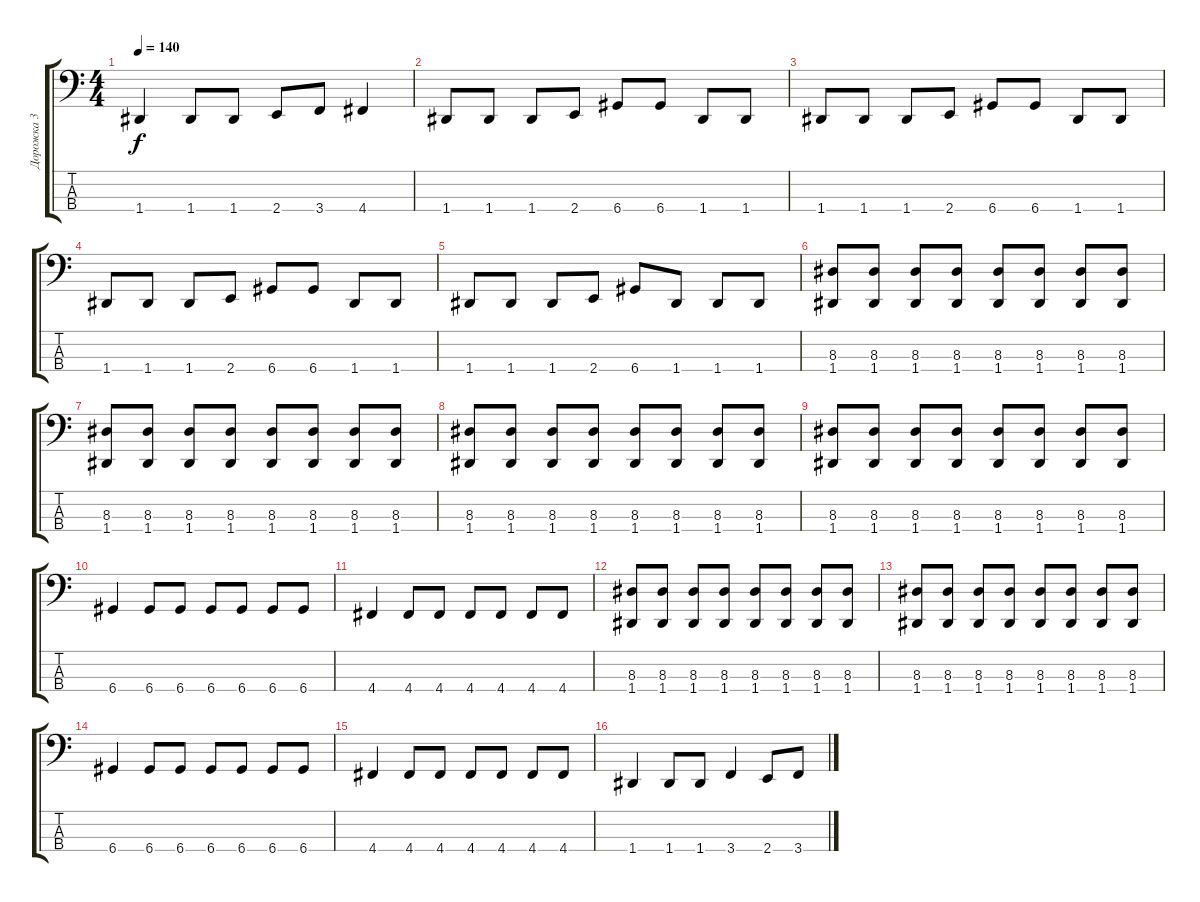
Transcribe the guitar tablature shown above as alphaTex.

\track ("Дорожка 3" "Дорожка 3") {instrument electricbasspick}
\staff {score tabs}
\tuning (F2 C2 G1 D1) {hide}
\ts (4 4)
\tempo 140
\clef f4
\ks c
1.4.4{dy f} 1.4.8 1.4.8 2.4.8 3.4.8 4.4.4 |
1.4.8 1.4.8 1.4.8 2.4.8 6.4.8 6.4.8 1.4.8 1.4.8 |
1.4.8 1.4.8 1.4.8 2.4.8 6.4.8 6.4.8 1.4.8 1.4.8 |
1.4.8 1.4.8 1.4.8 2.4.8 6.4.8 6.4.8 1.4.8 1.4.8 |
1.4.8 1.4.8 1.4.8 2.4.8 6.4.8 1.4.8 1.4.8 1.4.8 |
(8.3 1.4).8 (8.3 1.4).8 (8.3 1.4).8 (8.3 1.4).8 (8.3 1.4).8 (8.3 1.4).8 (8.3 1.4).8 (8.3 1.4).8 |
(8.3 1.4).8 (8.3 1.4).8 (8.3 1.4).8 (8.3 1.4).8 (8.3 1.4).8 (8.3 1.4).8 (8.3 1.4).8 (8.3 1.4).8 |
(8.3 1.4).8 (8.3 1.4).8 (8.3 1.4).8 (8.3 1.4).8 (8.3 1.4).8 (8.3 1.4).8 (8.3 1.4).8 (8.3 1.4).8 |
(8.3 1.4).8 (8.3 1.4).8 (8.3 1.4).8 (8.3 1.4).8 (8.3 1.4).8 (8.3 1.4).8 (8.3 1.4).8 (8.3 1.4).8 |
6.4.4 6.4.8 6.4.8 6.4.8 6.4.8 6.4.8 6.4.8 |
4.4.4 4.4.8 4.4.8 4.4.8 4.4.8 4.4.8 4.4.8 |
(8.3 1.4).8 (8.3 1.4).8 (8.3 1.4).8 (8.3 1.4).8 (8.3 1.4).8 (8.3 1.4).8 (8.3 1.4).8 (8.3 1.4).8 |
(8.3 1.4).8 (8.3 1.4).8 (8.3 1.4).8 (8.3 1.4).8 (8.3 1.4).8 (8.3 1.4).8 (8.3 1.4).8 (8.3 1.4).8 |
6.4.4 6.4.8 6.4.8 6.4.8 6.4.8 6.4.8 6.4.8 |
4.4.4 4.4.8 4.4.8 4.4.8 4.4.8 4.4.8 4.4.8 |
1.4.4 1.4.8 1.4.8 3.4.4 2.4.8 3.4.8
